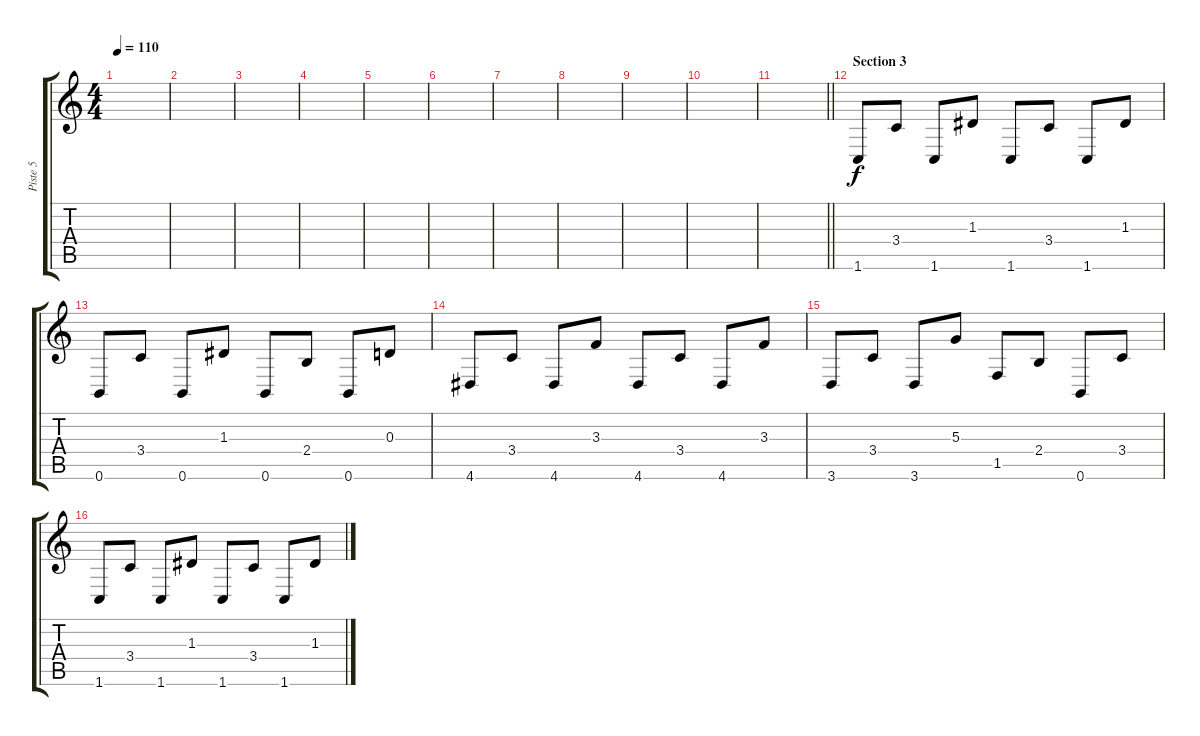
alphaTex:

\track ("Piste 5" "Piste 5") {instrument distortionguitar}
\staff {score tabs}
\tuning (B3 Gb3 D3 A2 E2 B1) {hide}
\ts (4 4)
\tempo 110
\clef g2
\ks c
|
|
|
|
|
|
|
|
|
|
\barLineRight lightlight
|
\section ("" "Section 3")
1.6.8 3.4.8 1.6.8 1.3.8 1.6.8 3.4.8 1.6.8 1.3.8 |
0.6.8 3.4.8 0.6.8 1.3.8 0.6.8 2.4.8 0.6.8 0.3.8 |
4.6.8 3.4.8 4.6.8 3.3.8 4.6.8 3.4.8 4.6.8 3.3.8 |
3.6.8 3.4.8 3.6.8 5.3.8 1.5.8 2.4.8 0.6.8 3.4.8 |
1.6.8 3.4.8 1.6.8 1.3.8 1.6.8 3.4.8 1.6.8 1.3.8
